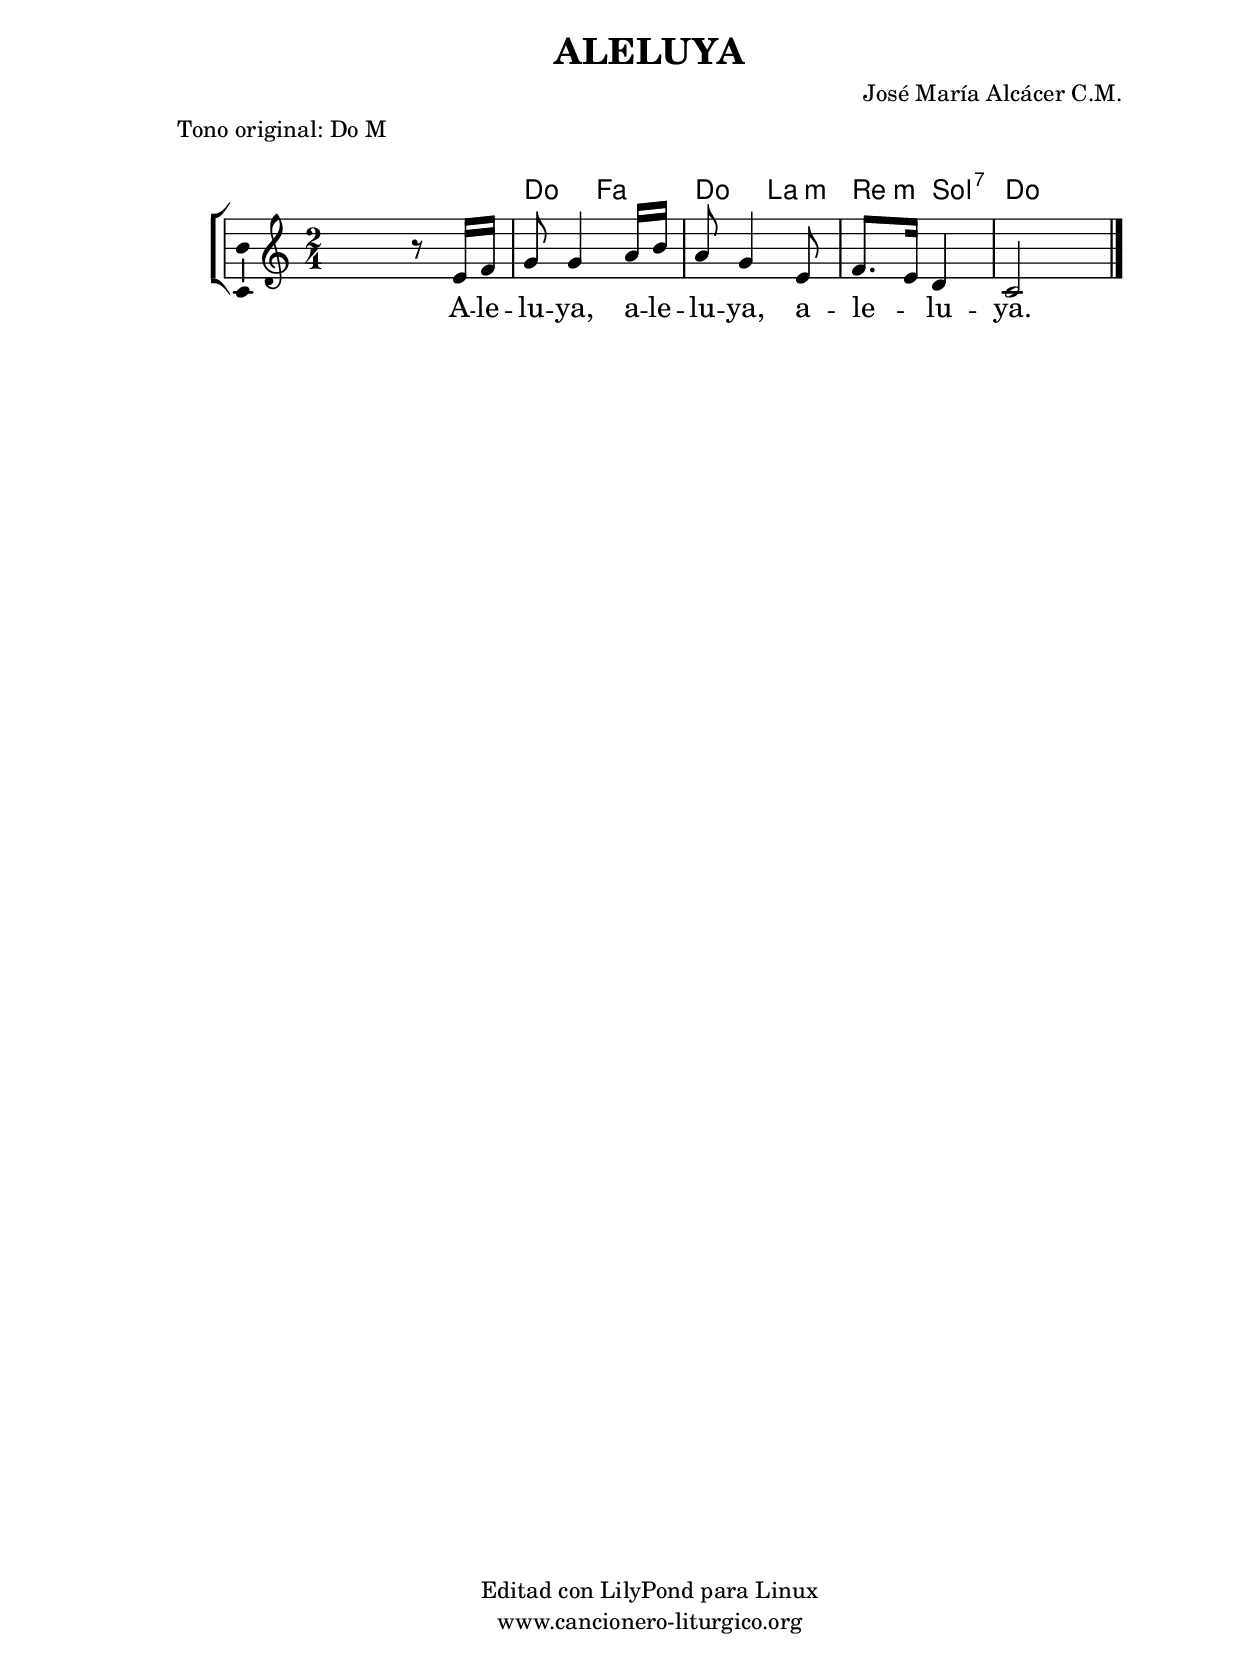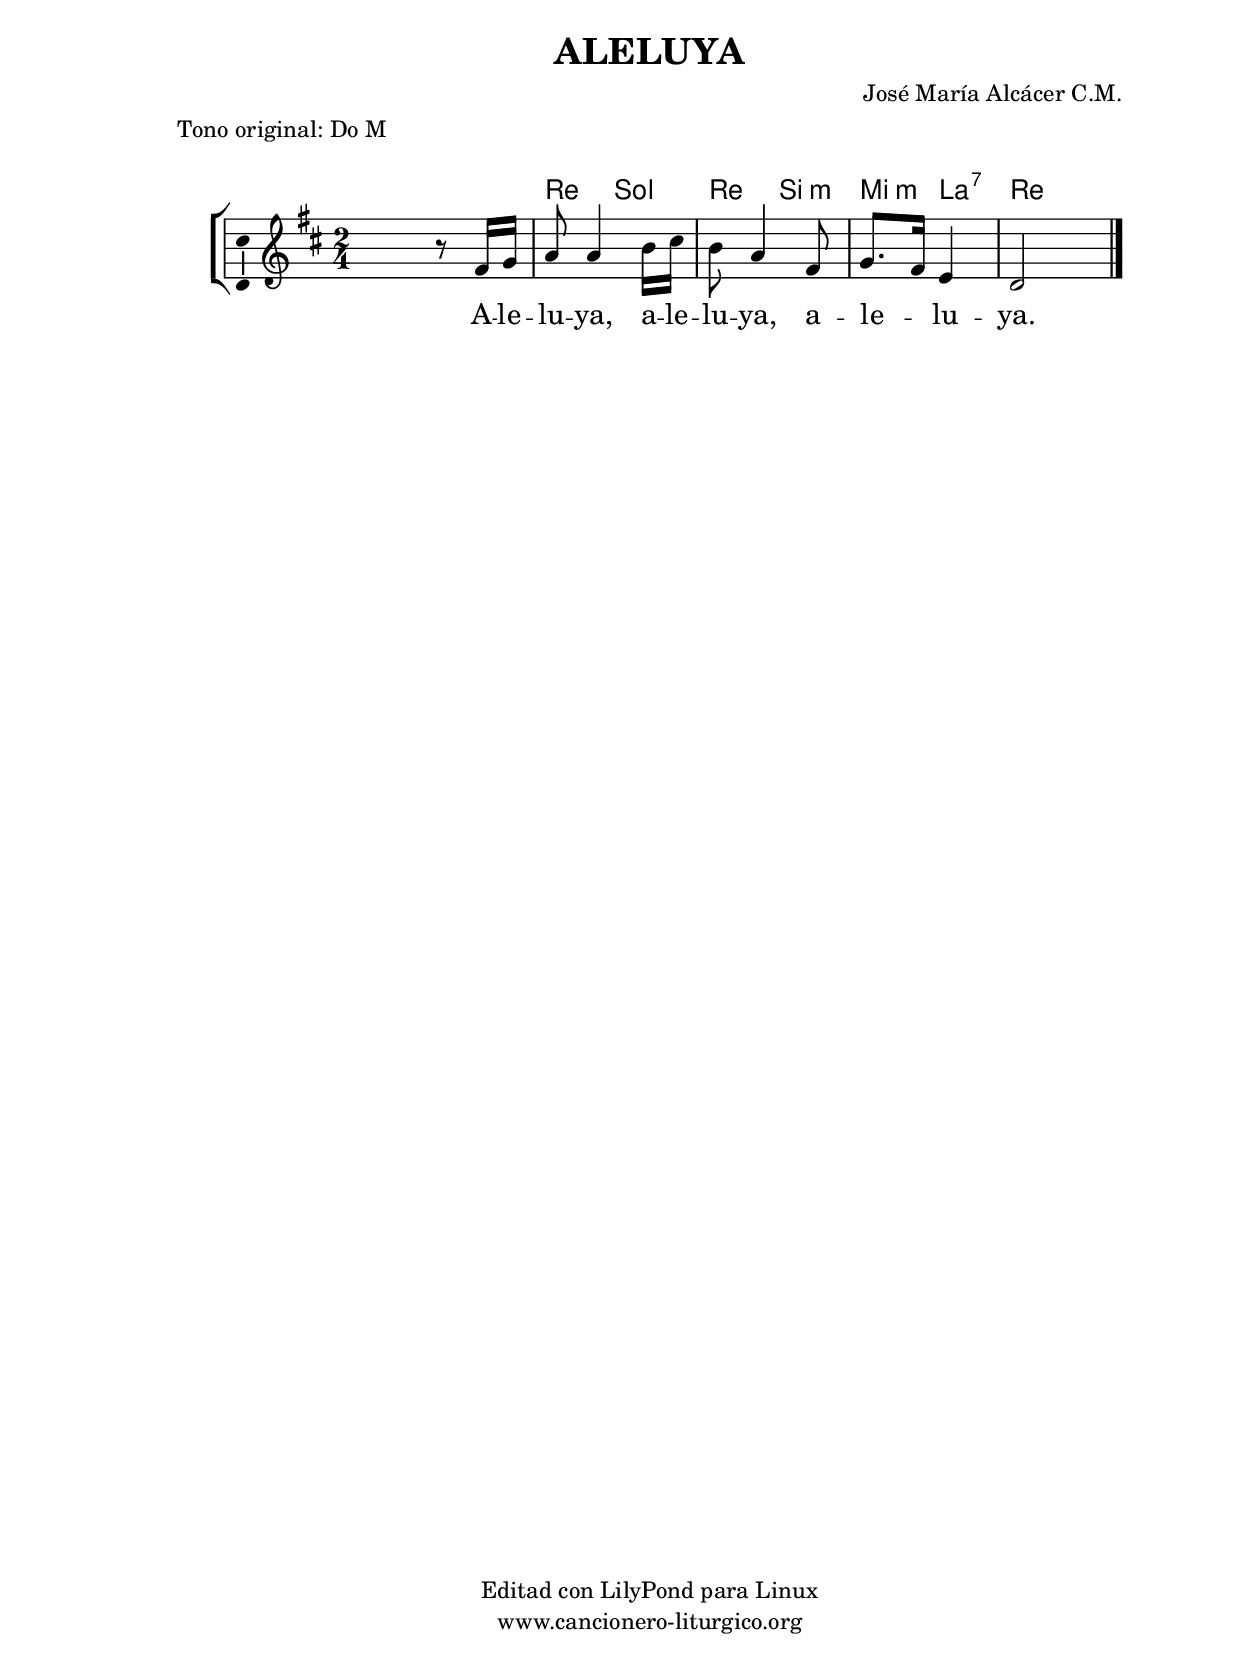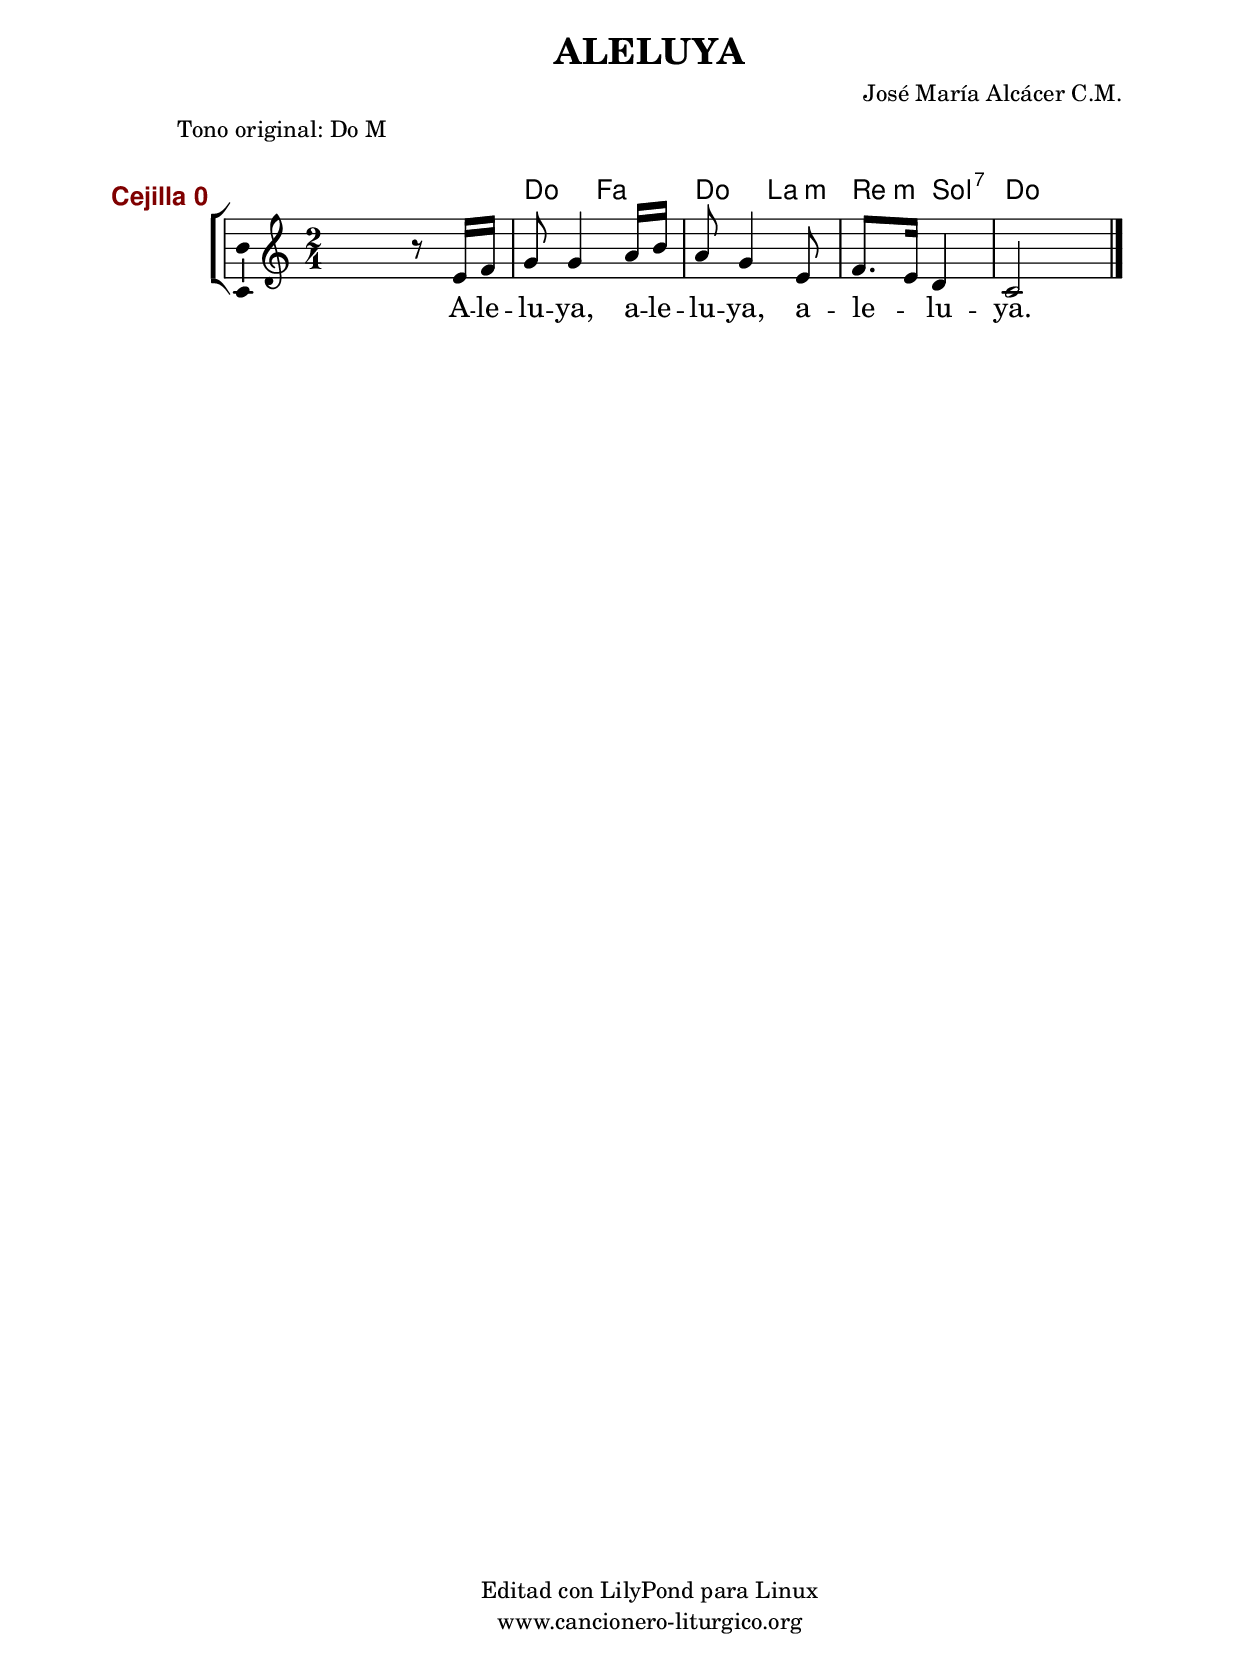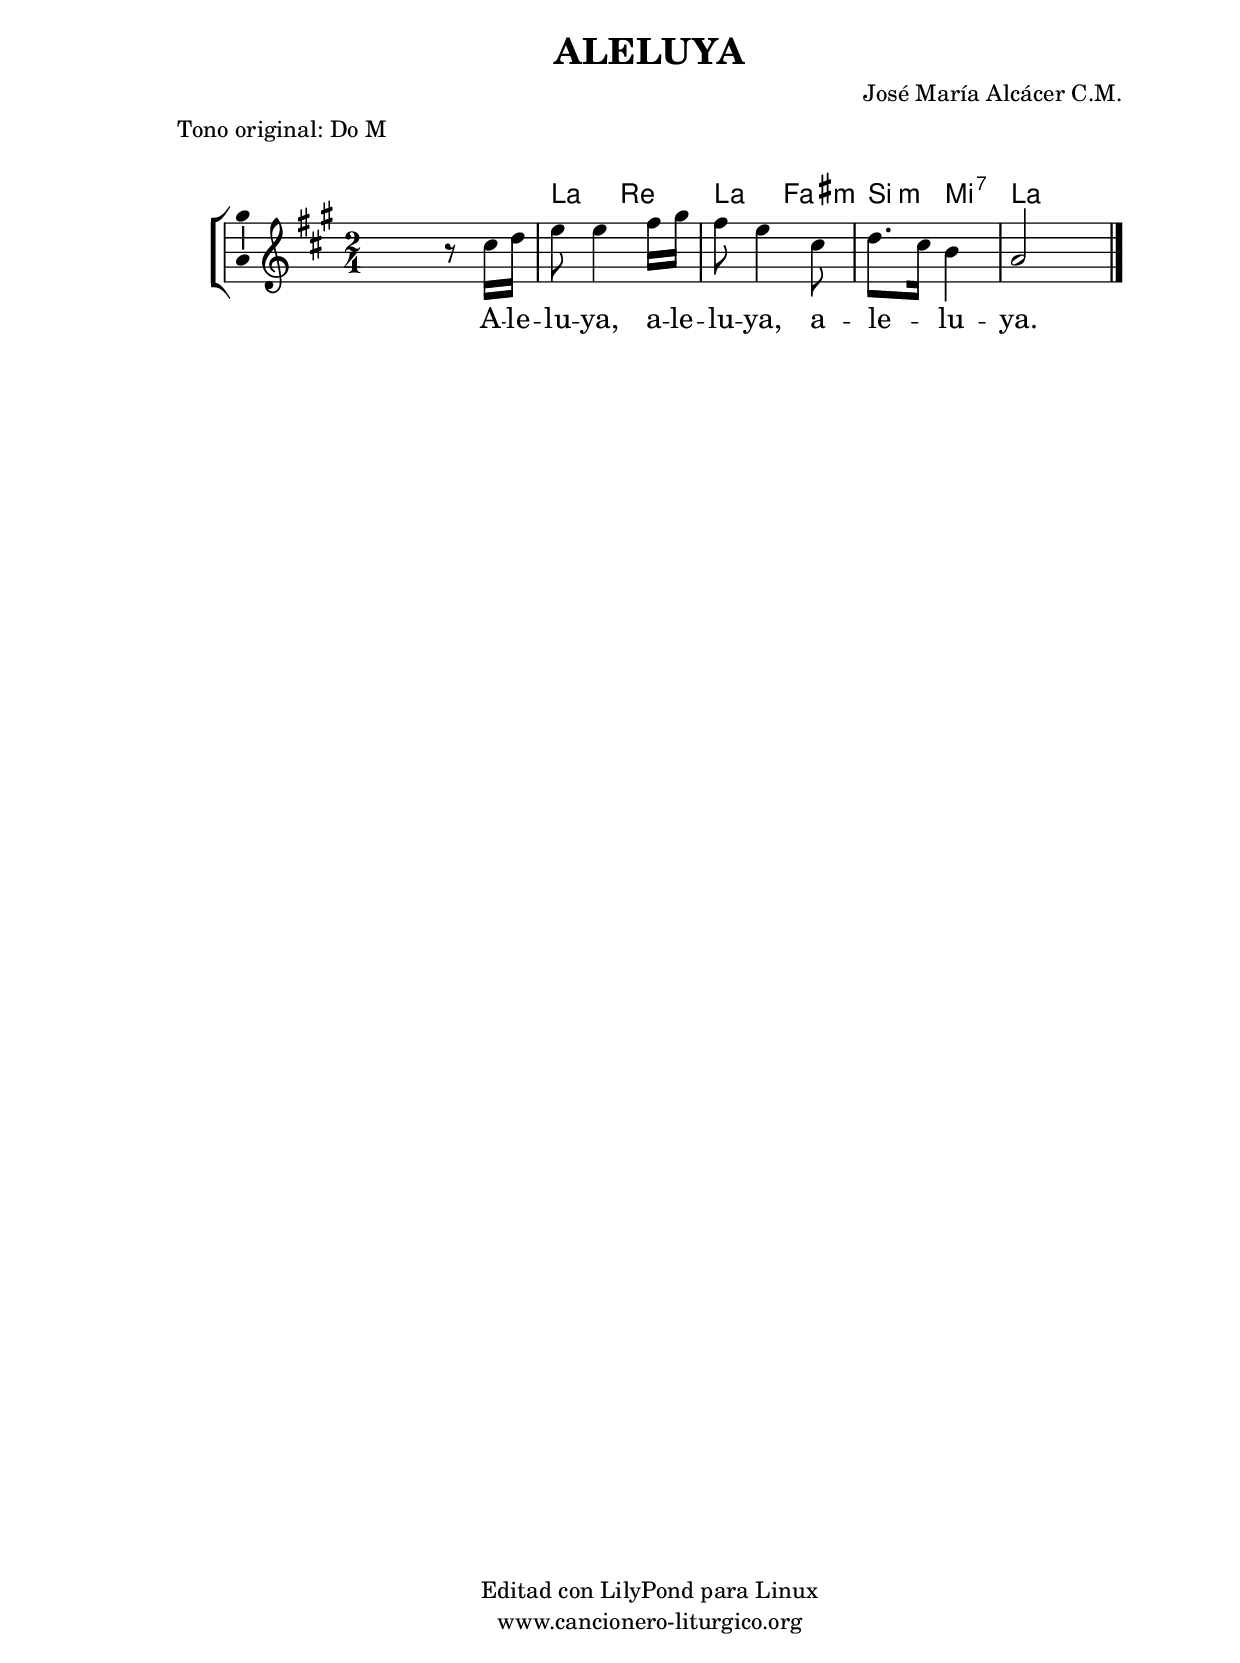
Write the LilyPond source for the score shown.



%versión de lilypond para la que se ha escrito esta partitura:
\version "2.16.0"

	%Tamaño papel
	#(set-default-paper-size "a4")
	%Tamaño partitura
	#(set-global-staff-size 20)
	%No responde al pulsar sobre una nota
	#(ly:set-option 'point-and-click #f)

%parámetros del encabezamiento:
\header {
	title = "ALELUYA"
	subtitle = ""
	composer = "José María Alcácer C.M."
	poet = ""
	meter = "Tono original: Do M"
	arranger = ""
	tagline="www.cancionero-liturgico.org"
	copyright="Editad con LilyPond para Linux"
	tiempo = ""
	usos = ""
	letra = ""
	}

%parámetros asociados al papel:
\paper  {
	oddHeaderMarkup = \markup {\fill-line { \on-the-fly #not-first-page \fromproperty #'header:title \on-the-fly #not-first-page \fromproperty #'header:composer }}
	evenHeaderMarkup = \markup {\fill-line { \fromproperty #'header:composer \fromproperty #'header:title }}
	#(set-paper-size "a4")
	print-page-number = ##f
	first-page-number = 1
	print-first-page-number = ##f
%	head-separation = 3.0 \cm
	top-margin = 2.0 \cm
	bottom-margin = 0.5\cm
%%%	bottom-margin = -3.0\cm
	left-margin = 3.0 \cm
	line-width = 16.0 \cm 
	indent = 8\mm
	interscoreline = 2.\mm
	between-system-space = 15\mm
%	para que las partituras no llenen la hoja:
	ragged-bottom = ##t
%	idem para la última hoja:
	ragged-last-bottom = ##f
%	para que las partituras llenen el ancho del papel:
	ragged-last = ##f
	after-title-space = 2.5 \cm
%page-count=1
%system-count=8

	%Flexible Vertical Spacing
%	markup-markup-spacing =
%	#'((basic-distance . 15) (minimum-distance . 15) (padding . 3))
	markup-system-spacing =
	#'((basic-distance . 15) (minimum-distance . 15) (padding . 3))
	system-system-spacing =
	#'((basic-distance . 15) (minimum-distance . 15) (padding . 3))
	score-system-spacing =
	#'((basic-distance . 15) (minimum-distance . 15) (padding . 5))
%	top-system-spacing = % header
%	#'((basic-distance . 8) (minimum-distance . 0) (padding . 0))
%	top-markup-spacing =
%	#'((basic-distance . 20) (minimum-distance . 20) (padding . 0))
	last-bottom-spacing = % footer
	#'((basic-distance . 5) (minimum-distance . 5) (padding . 0))
%	score-markup-spacing =
%	#'((basic-distance . 16) (minimum-distance . 13) (padding . 0))

	}


%parámetros que afectan a toda la partitura:
global =  {
	%clave de sol (G):
	\clef G
	%armadura:
%	\transpose a c
	\key c \major
	\tempo 4=72
	\set Score.tempoHideNote = ##t
	}


acordes = {
	\italianChords
	\chordmode {
%	\transpose a c
{

s2
c4 f c a:m d:m g:7 c

}
	}
}

melodia =
%	\transpose a c
{
\relative c'{
\time 2/4

s4 r8 e16 f
g8 g4 a16 b
a8 g4 e8
f8. e16 d4
c2

\bar "|."
}
}

texto = \lyricmode {
A -- le -- lu -- ya,
a -- le -- lu -- ya,
a -- le -- _ lu -- ya.
}


acordesStaff = \context ChordNames = acordesStaff <<
	\set chordChanges = ##t
	\acordes
	>>


%%%%%%%%%%%%%%%%%%%%%%%%%%%%%%%%%%% CEJILLA %%%%%%%%%%%%%%%%%%%%%%%%%%%%%%%%%%%
acordescejilla = {
%%%	\override ChordNames.ChordName #'font-size = #-1
%%%	\override ChordNames.ChordName #'font-series = #'bold
	\transpose c c {
		\acordes
		}
	}

acordescejillaStaff = \context ChordNames = acordescejillaStaff <<
	\set Staff.instrumentName = \markup \with-color #darkred \larger \bold \sans "Cejilla 0"
	\set chordChanges = ##t
	\acordescejilla
	>>
%%%%%%%%%%%%%%%%%%%%%%%%%%%%%%%%%%% CEJILLA %%%%%%%%%%%%%%%%%%%%%%%%%%%%%%%%%%%


vozStaff = \context Voice = vozStaff
\with {\consists "Ambitus_engraver"}
<<
%	\set Staff.instrumentName = ""
%	\set Staff.shortInstrumentName = ""
%	\set Staff.midiInstrument = #"cbrinet"
%	\set Staff.midiInstrument = #"cello"
%	\set Staff.midiInstrument = #"flute"
	\set Staff.midiInstrument = #"electric guitar (jazz)"
%	\set Staff.midiInstrument = #"english horn"
%	\set Staff.midiInstrument = #"violin"
%	\set Staff.midiInstrument = #"glockenspiel"
	\set Staff.midiMinimumVolume = #0.7
	\set Staff.midiMaximumVolume = #0.9
	\global
	\melodia
	>>

textoStaff = \context Lyrics = textoStaff <<
	\lyricsto vozStaff \texto
	>>


\book {
	\score {
		\context ChoirStaff {
			\override StaffGroup.SystemStartBracket #'collapse-height = #1
			\override Score.SystemStartBar #'collapse-height = #1
			<<
			\acordesStaff
			\vozStaff
			\textoStaff
			>>
			}
		\layout {
	    		\context {
				\Lyrics
				\override LyricText #'font-size = #2
				}
	   		 \context {
				\Score
				\override StaffSymbol #'staff-space = #(magstep +3)
				}
			}
		}
	\score {
		\unfoldRepeats
		\context ChoirStaff {
			<<
			\acordesStaff
			\vozStaff
			>>
			}
		\midi {
	  		\context {
	  			\Score
				tempoWholesPerMinute = #(ly:make-moment 70 4)
				}
			}
		}
	}


%Partitura para guitarra
#(define output-suffix "G")
\book {
	\score {
		\context ChoirStaff {
			\override StaffGroup.SystemStartBracket #'collapse-height = #1
			\override Score.SystemStartBar #'collapse-height = #1
			<<
			\acordescejillaStaff
			\vozStaff
			\textoStaff
			>>
			}
		\layout {
%%%%%%%%%%%%%%%%%%%%%%%%%%%%%%%%%%% CEJILLA %%%%%%%%%%%%%%%%%%%%%%%%%%%%%%%%%%%
			\context {
				\ChordNames \consists Instrument_name_engraver
				}
%%%%%%%%%%%%%%%%%%%%%%%%%%%%%%%%%%% CEJILLA %%%%%%%%%%%%%%%%%%%%%%%%%%%%%%%%%%%
	    		\context {
				\Lyrics
				\override LyricText #'font-size = #2
				}
	   		 \context {
				\Score
				\override StaffSymbol #'staff-space = #(magstep +3)
				}
			}
		}
	}


#(define output-suffix "C")
\book {
	\score {
		\context ChoirStaff {
			\override StaffGroup.SystemStartBracket #'collapse-height = #1
			\override Score.SystemStartBar #'collapse-height = #1
\transpose c d
			<<
			\acordesStaff
			\vozStaff
			\textoStaff
			>>
			}
		\layout {
	    		\context {
				\Lyrics
				\override LyricText #'font-size = #2
				}
	   		 \context {
				\Score
				\override StaffSymbol #'staff-space = #(magstep +3)
				}
			}
		}
	}


#(define output-suffix "S")
\book {
	\score {
		\context ChoirStaff {
			\override StaffGroup.SystemStartBracket #'collapse-height = #1
			\override Score.SystemStartBar #'collapse-height = #1
\transpose c a
			<<
			\acordesStaff
			\vozStaff
			\textoStaff
			>>
			}
		\layout {
	    		\context {
				\Lyrics
				\override LyricText #'font-size = #2
				}
	   		 \context {
				\Score
				\override StaffSymbol #'staff-space = #(magstep +3)
				}
			}
		}
	}


